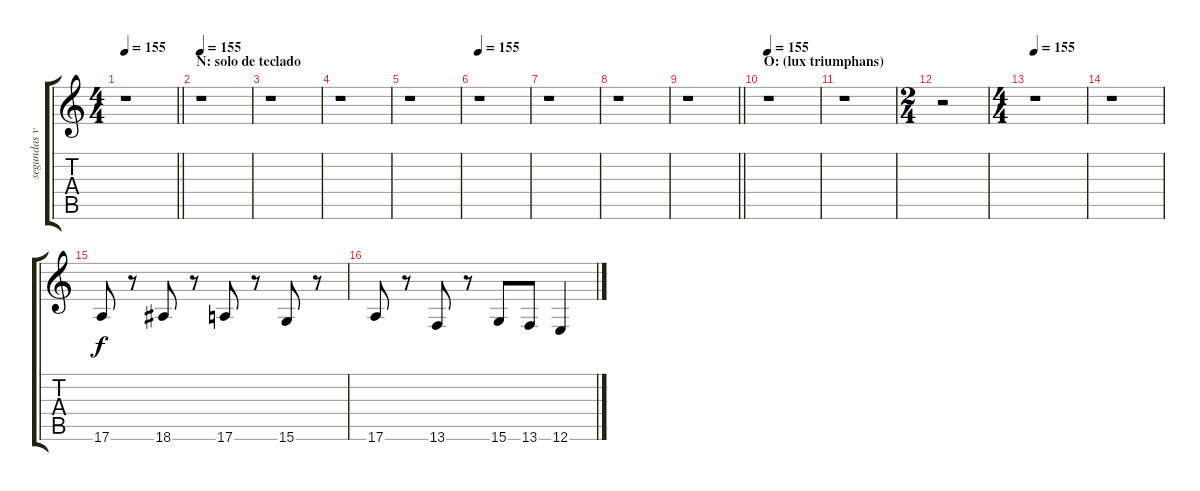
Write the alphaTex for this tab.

\track ("segundas voces(bajas)" "segundas v") {instrument lead6voice}
\staff {score tabs}
\tuning (E4 B3 G3 D3 A2 E2) {hide}
\ts (4 4)
\tempo 155
\clef g2
\barLineRight lightlight
\ks c
r.1{dy f} |
\section ("" "N: solo de teclado")
\tempo 155
r.1 |
r.1 |
r.1 |
r.1 |
\tempo 155
r.1 |
r.1 |
r.1 |
\barLineRight lightlight
r.1 |
\section ("" "O: (lux triumphans)")
\tempo 155
r.1 |
r.1 |
\ts (2 4)
r.2 |
\ts (4 4)
\tempo 155
r.1 |
r.1 |
17.6.8{volume 8 instrument choiraahs} r.8 18.6.8 r.8 17.6.8 r.8 15.6.8 r.8 |
17.6.8 r.8 13.6.8 r.8 15.6.8 13.6.8 12.6.4
